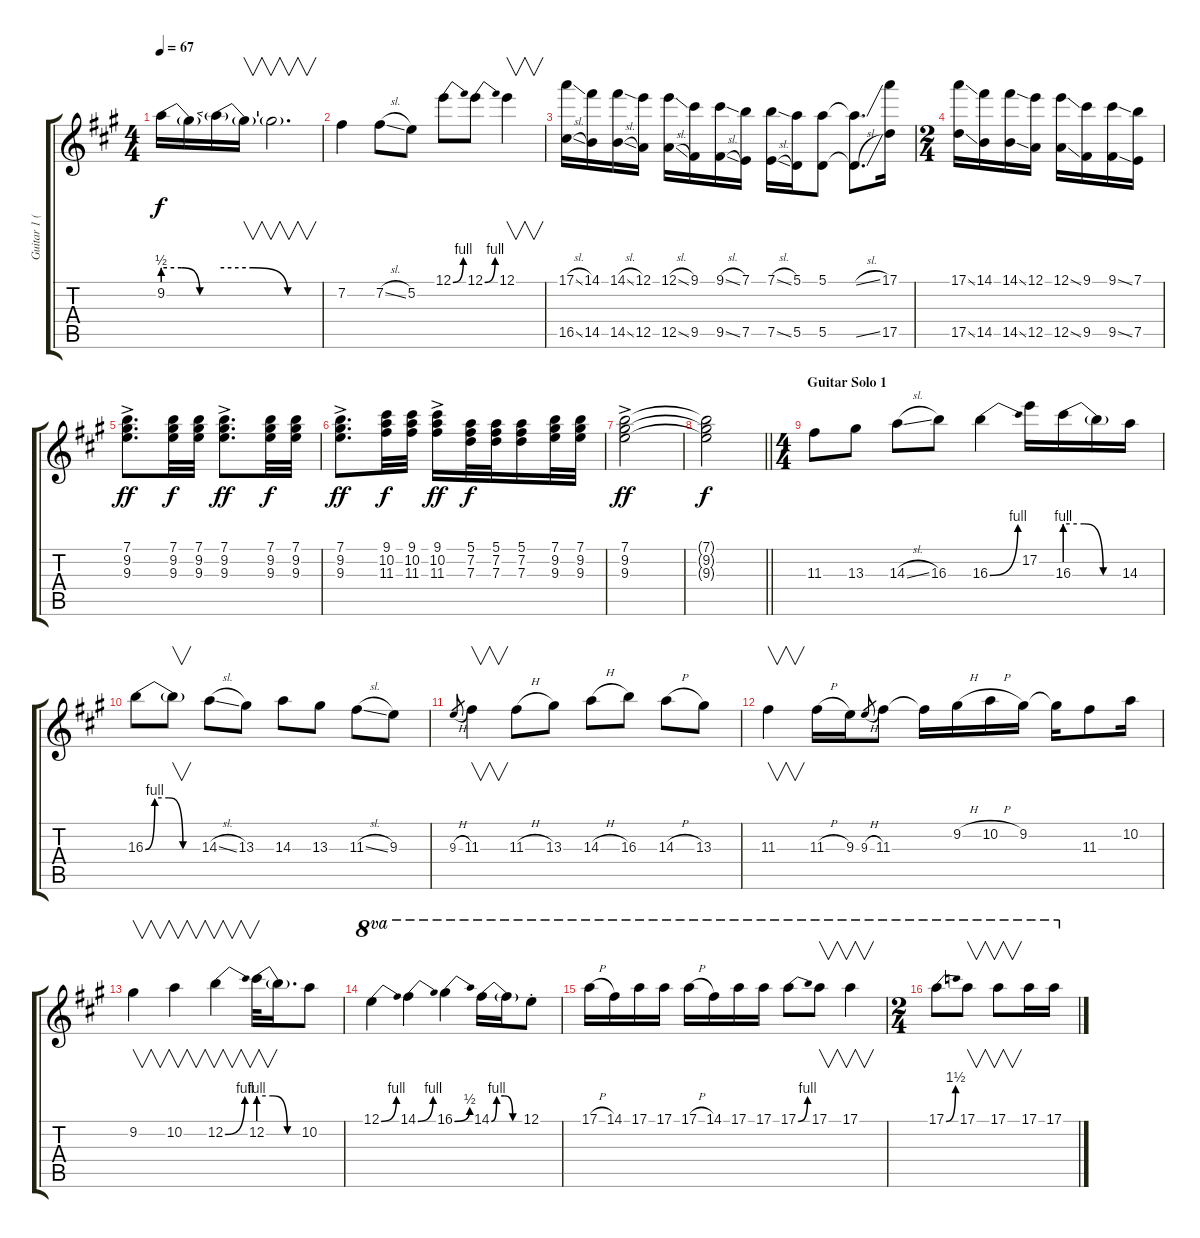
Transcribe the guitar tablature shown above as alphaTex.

\track ("Guitar 1 (Eric Clapton) " "Guitar 1 (") {instrument distortionguitar}
\staff {score tabs}
\tuning (E4 B3 G3 D3 A2 E2) {hide}
\ts (4 4)
\tempo 67
\clef g2
\ks a
9.2{be (custom 0 2 20 2 40 0 60 0)}.16{dy f} 9.2{t}.16 9.2{be (custom 0 2 20 2 40 0 60 0) t}.16 9.2{t}.16{v} 9.2{t}.2{v d} |
7.2.4 7.2{sl}.8 5.2.8 12.1{be (bend 0 0 60 4)}.8 12.1{be (bend 0 0 60 4)}.8 12.1.4{v} |
(17.1{sl} 16.5{sl}).16 (14.1 14.5).16 (14.1{sl} 14.5{sl}).16 (12.1 12.5).16 (12.1{sl} 12.5{sl}).16 (9.1 9.5).16 (9.1{sl} 9.5{sl}).16 (7.1 7.5).16 (7.1{sl} 7.5{sl}).16 (5.1 5.5).16 (5.1 5.5).8 (5.1{sl t} 5.5{sl t}).8{d} (17.1 17.5).16 |
\ts (2 4)
(17.1{ss} 17.5{ss}).16 (14.1 14.5).16 (14.1{ss} 14.5{ss}).16 (12.1 12.5).16 (12.1{ss} 12.5{ss}).16 (9.1 9.5).16 (9.1{ss} 9.5{ss}).16 (7.1 7.5).16 |
(7.1{ac} 9.2{ac} 9.3{ac}).8{d dy ff} (7.1 9.2 9.3).32{dy f} (7.1 9.2 9.3).32 (7.1{ac} 9.2{ac} 9.3{ac}).8{d dy ff} (7.1 9.2 9.3).32{dy f} (7.1 9.2 9.3).32 |
(7.1{ac} 9.2{ac} 9.3{ac}).8{d dy ff} (9.1 10.2 11.3).32{dy f} (9.1 10.2 11.3).32 (9.1{ac} 10.2{ac} 11.3{ac}).16{dy ff} (5.1 7.2 7.3).32{dy f} (5.1 7.2 7.3).32 (5.1 7.2 7.3).16 (7.1 9.2 9.3).32 (7.1 9.2 9.3).32 |
(7.1{ac} 9.2{ac} 9.3{ac}).2{dy ff} |
\barLineRight lightlight
(7.1{t} 9.2{t} 9.3{t}).2{dy f} |
\ts (4 4)
\section ("" "Guitar Solo 1")
11.3.8 13.3.8 14.3{sl}.8 16.3.8 16.3{be (bend 0 0 60 4)}.4 17.2.16 16.3{be (custom 0 4 20 4 40 0 60 0)}.16 16.3{t}.16 14.3.16 |
16.3{be (custom 0 0 10 4 25 4 40 0 60 0)}.8 16.3{t}.8{v} 14.3{sl}.8 13.3.8 14.3.8 13.3.8 11.3{sl}.8 9.3.8 |
9.3{h}.8{gr} 11.3.4{v} 11.3{h}.8 13.3.8 14.3{h}.8 16.3.8 14.3{h}.8 13.3.8 |
11.3.4{v} 11.3{h}.16 9.3.16 9.3{h}.8{gr} 11.3.8 11.3{t}.16 9.2{h}.16 10.2{h}.16 9.2.16 9.2{t}.16 11.3.8 10.2.16 |
9.2.4{v} 10.2.4{v} 12.2{be (bend 0 0 60 4)}.4{v} 12.2{be (custom 0 4 20 4 40 0 60 0)}.32{v} 12.2{t}.16{d} 10.2.8 |
12.1{be (bend 0 0 60 4)}.4{ot 8va} 14.1{be (bend 0 0 60 4)}.4{ot 8va} 16.1{be (bend 0 0 60 2)}.4{ot 8va} 14.1{be (custom 0 0 10 4 25 4 40 0 60 0)}.16{ot 8va} 14.1{t}.16{ot 8va} 12.1{st}.8{ot 8va} |
17.1{h}.16{ot 8va} 14.1.16{ot 8va} 17.1.16{ot 8va} 17.1.16{ot 8va} 17.1{h}.16{ot 8va} 14.1.16{ot 8va} 17.1.16{ot 8va} 17.1.16{ot 8va} 17.1{be (bend 0 0 60 4)}.8{ot 8va} 17.1.8{v ot 8va} 17.1.4{v ot 8va} |
\ts (2 4)
17.1{be (bend 0 0 60 6)}.8{ot 8va} 17.1.8{v ot 8va} 17.1.8{v ot 8va} 17.1.16{ot 8va} 17.1.16{ot 8va}
